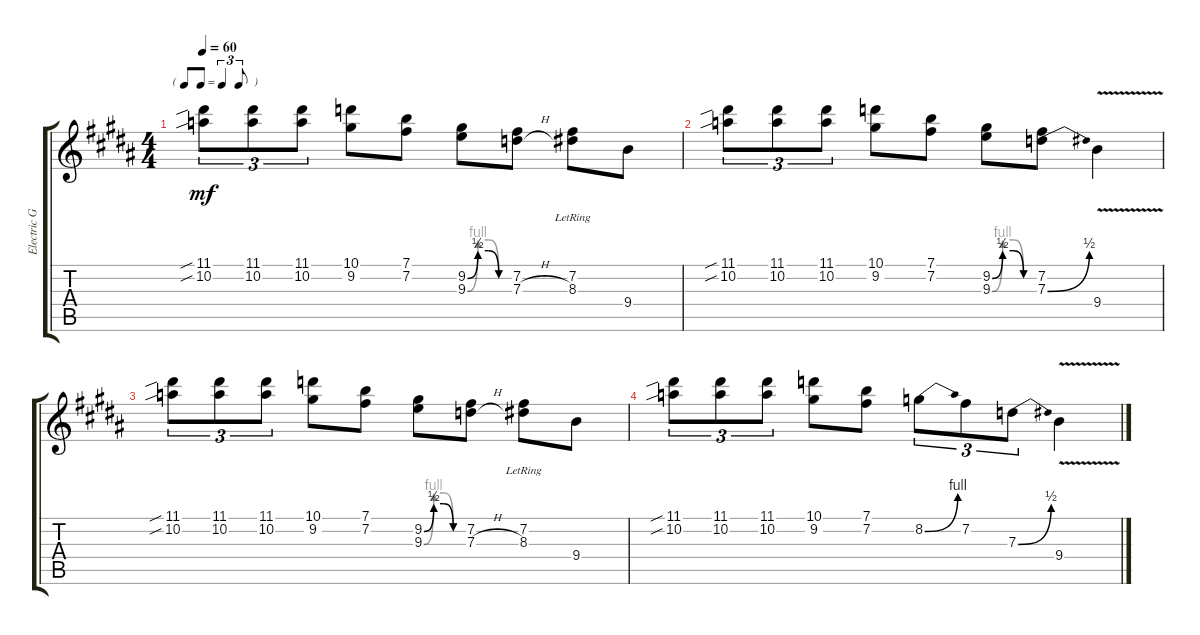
\track ("Electric Guitar" "Electric G") {instrument electricguitarclean}
\staff {score tabs}
\tuning (E4 B3 G3 D3 A2 E2) {hide}
\ts (4 4)
\tf triplet8th
\tempo 60
\clef g2
\ks b
(11.1{sib} 10.2{sib}).8{tu (3 2) dy mf instrument electricguitarclean} (11.1 10.2).8{tu (3 2)} (11.1 10.2).8{tu (3 2)} (10.1 9.2).8 (7.1 7.2).8 (9.2{be (custom 0 0 15 2 30 2 45 0 60 0)} 9.3{be (custom 0 0 15 4 30 4 45 0 60 0)}).8 (7.2 7.3{h}).8 (7.2{lr} 8.3).8 9.4.8 |
(11.1{sib} 10.2{sib}).8{tu (3 2)} (11.1 10.2).8{tu (3 2)} (11.1 10.2).8{tu (3 2)} (10.1 9.2).8 (7.1 7.2).8 (9.2{be (custom 0 0 15 2 30 2 45 0 60 0)} 9.3{be (custom 0 0 15 4 30 4 45 0 60 0)}).8 (7.2 7.3{be (bend 0 0 60 2)}).8 9.4{v}.4 |
(11.1{sib} 10.2{sib}).8{tu (3 2)} (11.1 10.2).8{tu (3 2)} (11.1 10.2).8{tu (3 2)} (10.1 9.2).8 (7.1 7.2).8 (9.2{be (custom 0 0 15 2 30 2 45 0 60 0)} 9.3{be (custom 0 0 15 4 30 4 45 0 60 0)}).8 (7.2 7.3{h}).8 (7.2{lr} 8.3).8 9.4.8 |
(11.1{sib} 10.2{sib}).8{tu (3 2)} (11.1 10.2).8{tu (3 2)} (11.1 10.2).8{tu (3 2)} (10.1 9.2).8 (7.1 7.2).8 8.2{be (bend 0 0 60 4)}.8{tu (3 2)} 7.2.8{tu (3 2)} 7.3{be (bend 0 0 60 2)}.8{tu (3 2)} 9.4{v}.4
